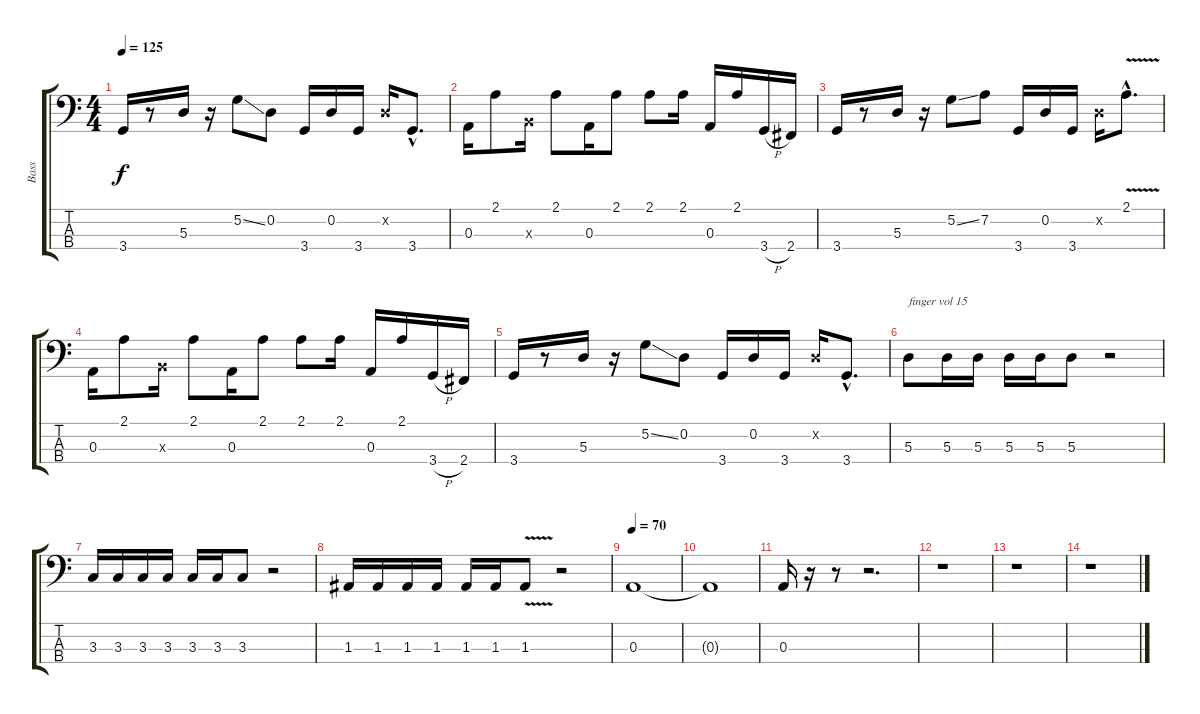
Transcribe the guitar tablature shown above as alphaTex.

\track ("Bass" "Bass") {instrument electricbassfinger}
\staff {score tabs}
\tuning (G2 D2 A1 E1) {hide}
\ts (4 4)
\tempo 125
\clef f4
\ks c
3.4.16{dy f} r.8 5.3.16 r.16 5.2{ss}.8 0.2.8 3.4.16 0.2.16 3.4.16 0.2{x}.16 3.4{hac}.8{d} |
0.3.16 2.1.8 2.3{x}.16 2.1.8 0.3.16 2.1.8 2.1.8 2.1.16 0.3.16 2.1.16 3.4{h}.16 2.4.16 |
3.4.16 r.8 5.3.16 r.16 5.2{ss}.8 7.2.8 3.4.16 0.2.16 3.4.16 0.2{x}.16 2.1{v hac}.8{d} |
0.3.16 2.1.8 2.3{x}.16 2.1.8 0.3.16 2.1.8 2.1.8 2.1.16 0.3.16 2.1.16 3.4{h}.16 2.4.16 |
3.4.16 r.8 5.3.16 r.16 5.2{ss}.8 0.2.8 3.4.16 0.2.16 3.4.16 0.2{x}.16 3.4{hac}.8{d} |
5.3.8{txt "finger vol 15" volume 15 instrument electricbassfinger} 5.3.16 5.3.16 5.3.16 5.3.16 5.3.8 r.2 |
3.3.16 3.3.16 3.3.16 3.3.16 3.3.16 3.3.16 3.3.8 r.2 |
1.3.16 1.3.16 1.3.16 1.3.16 1.3.16 1.3.16 1.3{v}.8 r.2 |
\tempo 70
0.3.1 |
0.3{t}.1 |
0.3.16 r.16 r.8 r.2{d} |
r.1 |
r.1 |
r.1
